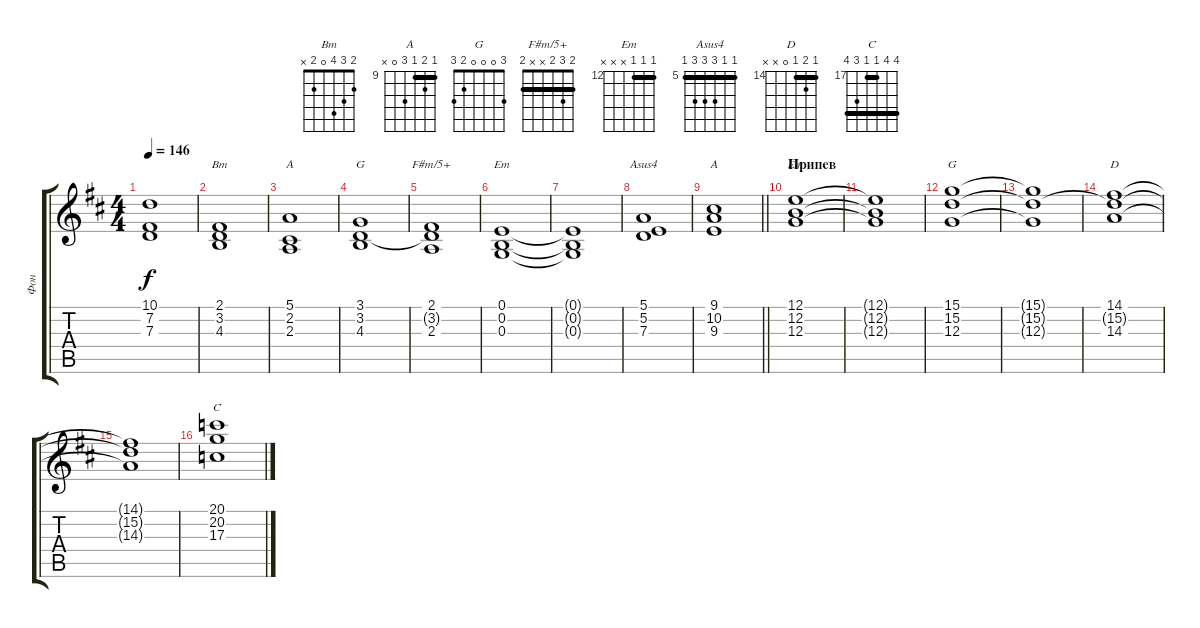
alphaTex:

\track ("Фон" "Фон") {instrument pad2warm}
\staff {score tabs}
\tuning (E4 B3 G3 D3 A2 E2) {hide}
\chord ("Bm" 2 3 4 0 2 x)
\chord ("A" 5 2 2 2 0 x) {barre 2}
\chord ("G" 3 3 4 0 2 3) {barre 3}
\chord ("F#m/5+" 2 3 2 x x 2) {barre 2}
\chord ("Em" 0 0 0 2 x x)
\chord ("Asus4" 5 5 7 7 7 5) {firstfret 5 barre 5}
\chord ("A" 9 10 9 11 0 x) {firstfret 9 barre 9}
\chord ("Em" 12 12 12 x x x) {firstfret 12 barre 12}
\chord ("G" 3 0 0 0 2 3)
\chord ("D" 14 15 14 0 x x) {firstfret 14 barre 14}
\chord ("C" 20 20 17 17 19 20) {firstfret 17 barre (17 20)}
\ts (4 4)
\tempo 146
\clef g2
\ks bminor
(10.1{t} 7.2{t} 7.3{t}).1{dy f} |
(2.1 3.2 4.3).1{ch "Bm"} |
(5.1 2.2 2.3).1{ch "A"} |
(3.1 3.2 4.3).1{ch "G"} |
(2.1 3.2{t} 2.3).1{ch "F#m/5+"} |
(0.1 0.2 0.3).1{ch "Em"} |
(0.1{t} 0.2{t} 0.3{t}).1 |
(5.1 5.2 7.3).1{ch "Asus4"} |
\barLineRight lightlight
(9.1 10.2 9.3).1{ch "A"} |
\section ("" "Припев")
(12.1 12.2 12.3).1{ch "Em"} |
(12.1{t} 12.2{t} 12.3{t}).1 |
(15.1 15.2 12.3).1{ch "G"} |
(15.1{t} 15.2{t} 12.3{t}).1 |
(14.1 15.2{t} 14.3).1{ch "D"} |
(14.1{t} 15.2{t} 14.3{t}).1 |
(20.1 20.2 17.3).1{ch "C"}
